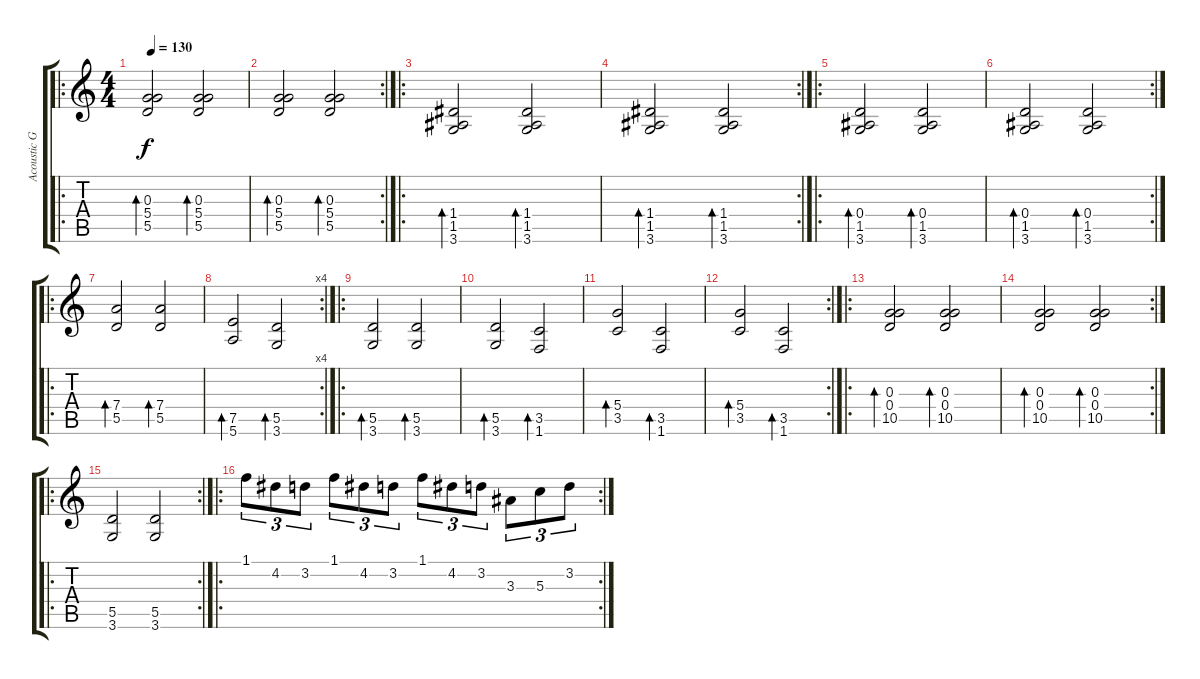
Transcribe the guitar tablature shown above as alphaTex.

\track ("Acoustic Guitar" "Acoustic G") {instrument acousticguitarsteel}
\staff {score tabs}
\tuning (E4 B3 G3 D3 A2 E2) {hide}
\ro
\ts (4 4)
\tempo 130
\clef g2
\ks c
(0.3 5.4 5.5).2{bd 60 dy f instrument acousticguitarsteel} (0.3 5.4 5.5).2{bd 60} |
\rc 2
(0.3 5.4 5.5).2{bd 60} (0.3 5.4 5.5).2{bd 60} |
\ro
(1.4 1.5 3.6).2{bd 60} (1.4 1.5 3.6).2{bd 60} |
\rc 2
(1.4 1.5 3.6).2{bd 60} (1.4 1.5 3.6).2{bd 60} |
\ro
(0.4 1.5 3.6).2{bd 60} (0.4 1.5 3.6).2{bd 60} |
\rc 2
(0.4 1.5 3.6).2{bd 60} (0.4 1.5 3.6).2{bd 60} |
\ro
(7.4 5.5).2{bd 60} (7.4 5.5).2{bd 60} |
\rc 4
(7.5 5.6).2{bd 60} (5.5 3.6).2{bd 60} |
\ro
(5.5 3.6).2{bd 60} (5.5 3.6).2{bd 60} |
(5.5 3.6).2{bd 60} (3.5 1.6).2{bd 60} |
(5.4 3.5).2{bd 60} (3.5 1.6).2{bd 60} |
\rc 2
(5.4 3.5).2{bd 60} (3.5 1.6).2{bd 60} |
\ro
(0.3 0.4 10.5).2{bd 60} (0.3 0.4 10.5).2{bd 60} |
\rc 2
(0.3 0.4 10.5).2{bd 60} (0.3 0.4 10.5).2{bd 60} |
\ro
\rc 2
(5.5 3.6).2 (5.5 3.6).2 |
\ro
\rc 2
1.1.8{tu (3 2)} 4.2.8{tu (3 2)} 3.2.8{tu (3 2)} 1.1.8{tu (3 2)} 4.2.8{tu (3 2)} 3.2.8{tu (3 2)} 1.1.8{tu (3 2)} 4.2.8{tu (3 2)} 3.2.8{tu (3 2)} 3.3.8{tu (3 2)} 5.3.8{tu (3 2)} 3.2.8{tu (3 2)}
